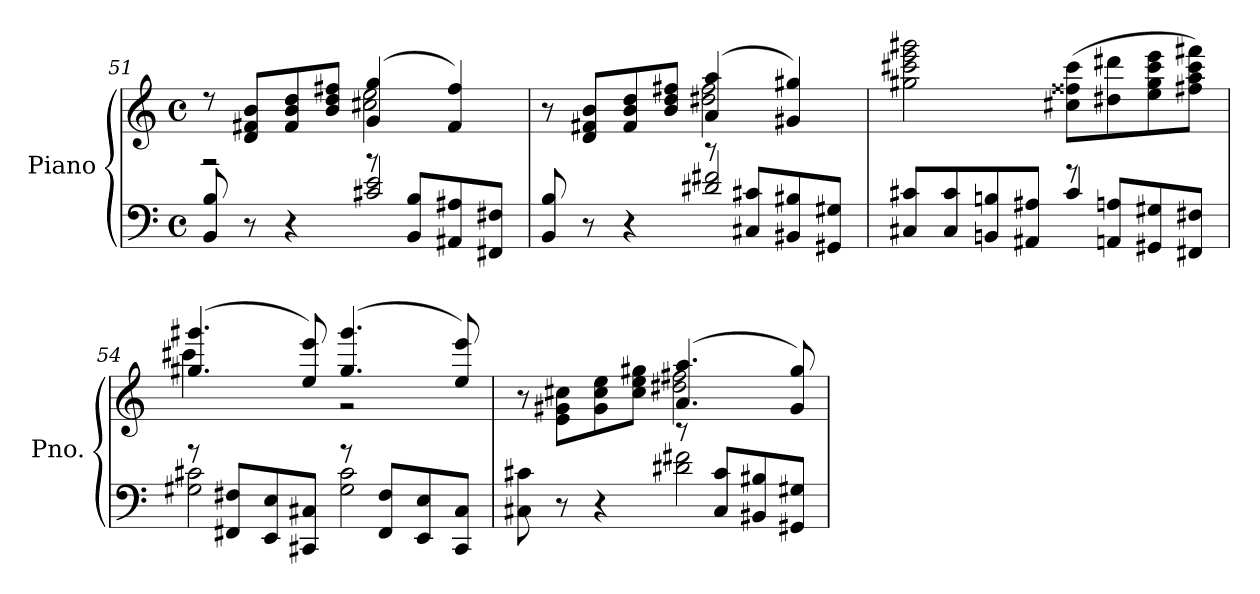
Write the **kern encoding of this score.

**kern	**kern
*part1	*part1
*staff2	*staff1
*I"Piano	*
*I'Pno.	*
!!LO:LB:g=z
*clefF4	*clefG2
*k[]	*k[]
*M4/4	*M4/4
*met(c)	*met(c)
=51	=51
*^	*^
8BB/ 8B/	2ryy	8r	2r
8r	.	8d/ 8f#X/ 8b/L	.
4r	.	8f#/ 8b/ 8dd/	.
.	.	8b/ 8dd/ 8ff#X/J	.
8r	2c#X/ 2e/	(>4g/ 4gg/	2cc#X\ 2ee\
8BB/ 8B/L	.	.	.
8AA#X/ 8A#X/	.	4f#/ 4ff#/)	.
8FF#X/ 8F#X/J	.	.	.
=52	=52	=52	=52
8BB/ 8B/	2ryy	8r	2ryy
8r	.	8d/ 8f#X/ 8b/L	.
4r	.	8f#/ 8b/ 8dd/	.
.	.	8b/ 8dd/ 8ff#X/J	.
8r	2d#X/ 2f#X/	(>4a/ 4aa/	2dd#X\ 2ff#\
8C#X/ 8c#X/L	.	.	.
8BB#X/ 8B#X/	.	4g#X/ 4gg#X/)	.
8GG#X/ 8G#X/J	.	.	.
*	*	*v	*v
=53	=53	=53
8C#X/ 8c#X/L	2ryy	2gg#X\ 2ccc#X\ 2eee\ 2ggg#X\
8C#/ 8c#/	.	.
8BBn/ 8Bn/	.	.
8AA#X/ 8A#X/J	.	.
8r	4c#/	(>8cc#X\ 8ff##X\ 8ccc#\L
8AAn/ 8An/L	.	8dd#X\ 8ddd#X\
8GG#X/ 8G#X/	4ryy	8ee\ 8gg#\ 8ccc#\ 8eee\
8FF#X/ 8F#X/J	.	8ff#X\ 8aa\ 8ccc#\ 8fff#X\J)
!!LO:LB:g=z
=54	=54	=54
*	*	*^
8r	2G#X\ 2c#X\	(>4.gg#X/ 4.ggg#X/	4ccc#X\
8FF#X/ 8F#X/L	.	.	.
8EE/ 8E/	.	.	4ryy
8CC#X/ 8C#X/J	.	8ee/ 8eee/)	.
8r	2G#\ 2c#\	(>4.gg#/ 4.ggg#/	2r
8FF#/ 8F#/L	.	.	.
8EE/ 8E/	.	.	.
8CC#/ 8C#/J	.	8ee/ 8eee/)	.
=55	=55	=55	=55
8C#X\ 8c#X\	2ryy	8r	2ryy
8r	.	8e\ 8g#X\ 8cc#X\L	.
4r	.	8g#\ 8cc#\ 8ee\	.
.	.	8cc#\ 8ee\ 8gg#X\J	.
8r	2d#X\ 2f#X\	(>4.a/ 4.aa/	2dd#X\ 2ff#X\
8C#/ 8c#/L	.	.	.
8BB#X/ 8B#X/	.	.	.
8GG#X/ 8G#X/J	.	8g#/ 8gg#/)	.
*v	*v	*	*
*	*v	*v
=	=
*-	*-
